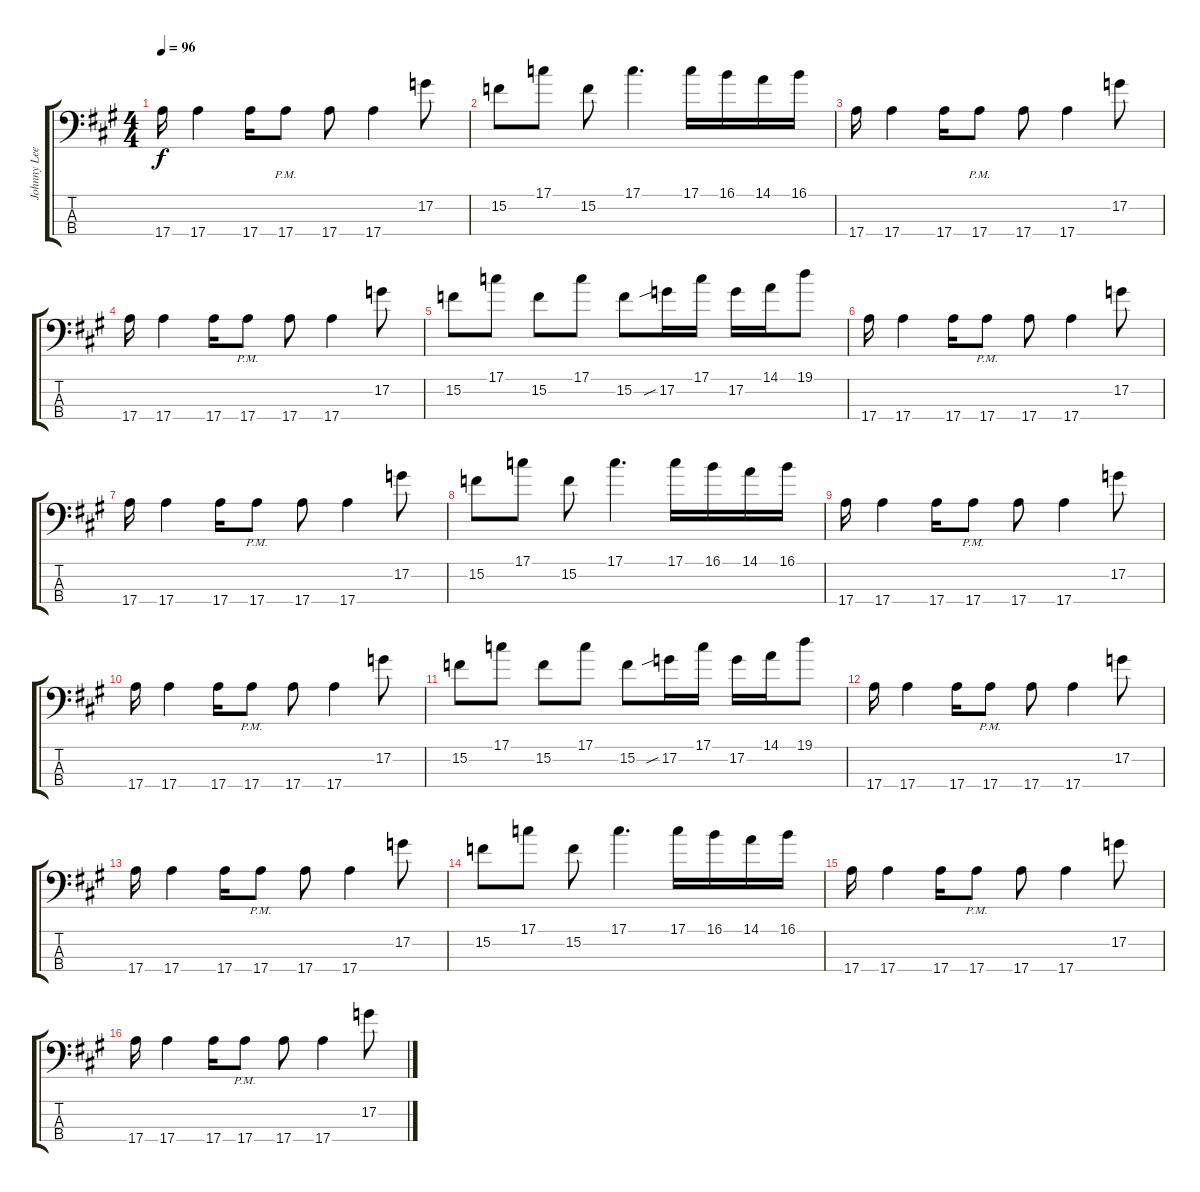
\track ("Johnny Lee Middleton" "Johnny Lee") {instrument electricbasspick}
\staff {score tabs}
\tuning (G2 D2 A1 E1) {hide}
\ts (4 4)
\tempo 96
\clef f4
\ks a
17.4.16{dy f} 17.4.4 17.4.16 17.4{pm}.8 17.4.8 17.4.4 17.2.8 |
15.2.8 17.1.8 15.2.8 17.1.4{d} 17.1.16 16.1.16 14.1.16 16.1.16 |
17.4.16 17.4.4 17.4.16 17.4{pm}.8 17.4.8 17.4.4 17.2.8 |
17.4.16 17.4.4 17.4.16 17.4{pm}.8 17.4.8 17.4.4 17.2.8 |
15.2.8 17.1.8 15.2.8 17.1.8 15.2.8 17.2{sib}.16 17.1.16 17.2.16 14.1.16 19.1.8 |
17.4.16 17.4.4 17.4.16 17.4{pm}.8 17.4.8 17.4.4 17.2.8 |
17.4.16 17.4.4 17.4.16 17.4{pm}.8 17.4.8 17.4.4 17.2.8 |
15.2.8 17.1.8 15.2.8 17.1.4{d} 17.1.16 16.1.16 14.1.16 16.1.16 |
17.4.16 17.4.4 17.4.16 17.4{pm}.8 17.4.8 17.4.4 17.2.8 |
17.4.16 17.4.4 17.4.16 17.4{pm}.8 17.4.8 17.4.4 17.2.8 |
15.2.8 17.1.8 15.2.8 17.1.8 15.2.8 17.2{sib}.16 17.1.16 17.2.16 14.1.16 19.1.8 |
17.4.16 17.4.4 17.4.16 17.4{pm}.8 17.4.8 17.4.4 17.2.8 |
17.4.16 17.4.4 17.4.16 17.4{pm}.8 17.4.8 17.4.4 17.2.8 |
15.2.8 17.1.8 15.2.8 17.1.4{d} 17.1.16 16.1.16 14.1.16 16.1.16 |
17.4.16 17.4.4 17.4.16 17.4{pm}.8 17.4.8 17.4.4 17.2.8 |
17.4.16 17.4.4 17.4.16 17.4{pm}.8 17.4.8 17.4.4 17.2.8
